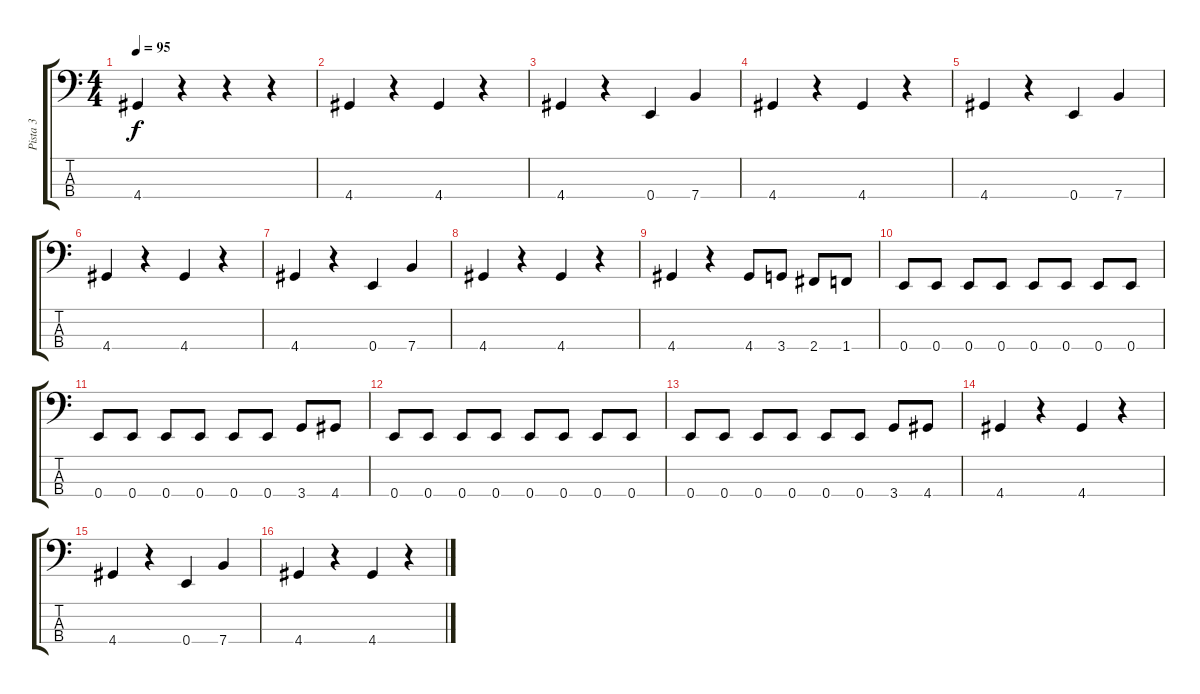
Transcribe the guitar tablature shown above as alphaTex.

\track ("Pista 3" "Pista 3") {instrument electricbasspick}
\staff {score tabs}
\tuning (G2 D2 A1 E1) {hide}
\ts (4 4)
\tempo 95
\clef f4
\ks c
4.4.4{dy f} r.4 r.4 r.4 |
4.4.4 r.4 4.4.4 r.4 |
4.4.4 r.4 0.4.4 7.4.4 |
4.4.4 r.4 4.4.4 r.4 |
4.4.4 r.4 0.4.4 7.4.4 |
4.4.4 r.4 4.4.4 r.4 |
4.4.4 r.4 0.4.4 7.4.4 |
4.4.4 r.4 4.4.4 r.4 |
4.4.4 r.4 4.4.8 3.4.8 2.4.8 1.4.8 |
0.4.8 0.4.8 0.4.8 0.4.8 0.4.8 0.4.8 0.4.8 0.4.8 |
0.4.8 0.4.8 0.4.8 0.4.8 0.4.8 0.4.8 3.4.8 4.4.8 |
0.4.8 0.4.8 0.4.8 0.4.8 0.4.8 0.4.8 0.4.8 0.4.8 |
0.4.8 0.4.8 0.4.8 0.4.8 0.4.8 0.4.8 3.4.8 4.4.8 |
4.4.4 r.4 4.4.4 r.4 |
4.4.4 r.4 0.4.4 7.4.4 |
4.4.4 r.4 4.4.4 r.4
